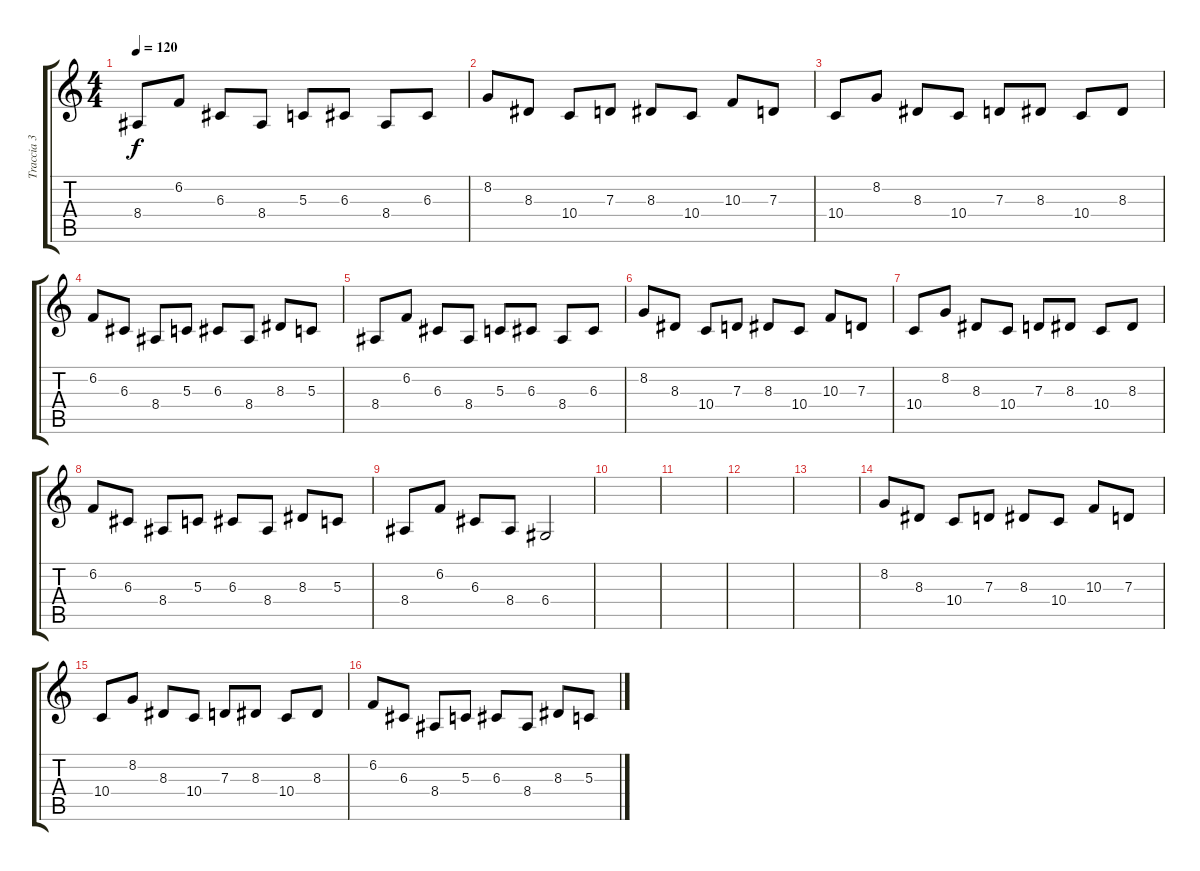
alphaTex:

\track ("Traccia 3" "Traccia 3") {instrument recorder}
\staff {score tabs}
\tuning (E4 B3 G3 D3 A2 E2) {hide}
\ts (4 4)
\tempo 120
\clef g2
\ks c
8.4.8{dy f} 6.2.8 6.3.8 8.4.8 5.3.8 6.3.8 8.4.8 6.3.8 |
8.2.8 8.3.8 10.4.8 7.3.8 8.3.8 10.4.8 10.3.8 7.3.8 |
10.4.8 8.2.8 8.3.8 10.4.8 7.3.8 8.3.8 10.4.8 8.3.8 |
6.2.8 6.3.8 8.4.8 5.3.8 6.3.8 8.4.8 8.3.8 5.3.8 |
8.4.8 6.2.8 6.3.8 8.4.8 5.3.8 6.3.8 8.4.8 6.3.8 |
8.2.8 8.3.8 10.4.8 7.3.8 8.3.8 10.4.8 10.3.8 7.3.8 |
10.4.8 8.2.8 8.3.8 10.4.8 7.3.8 8.3.8 10.4.8 8.3.8 |
6.2.8 6.3.8 8.4.8 5.3.8 6.3.8 8.4.8 8.3.8 5.3.8 |
8.4.8 6.2.8 6.3.8 8.4.8 6.4.2 |
|
|
|
|
8.2.8 8.3.8 10.4.8 7.3.8 8.3.8 10.4.8 10.3.8 7.3.8 |
10.4.8 8.2.8 8.3.8 10.4.8 7.3.8 8.3.8 10.4.8 8.3.8 |
6.2.8 6.3.8 8.4.8 5.3.8 6.3.8 8.4.8 8.3.8 5.3.8
